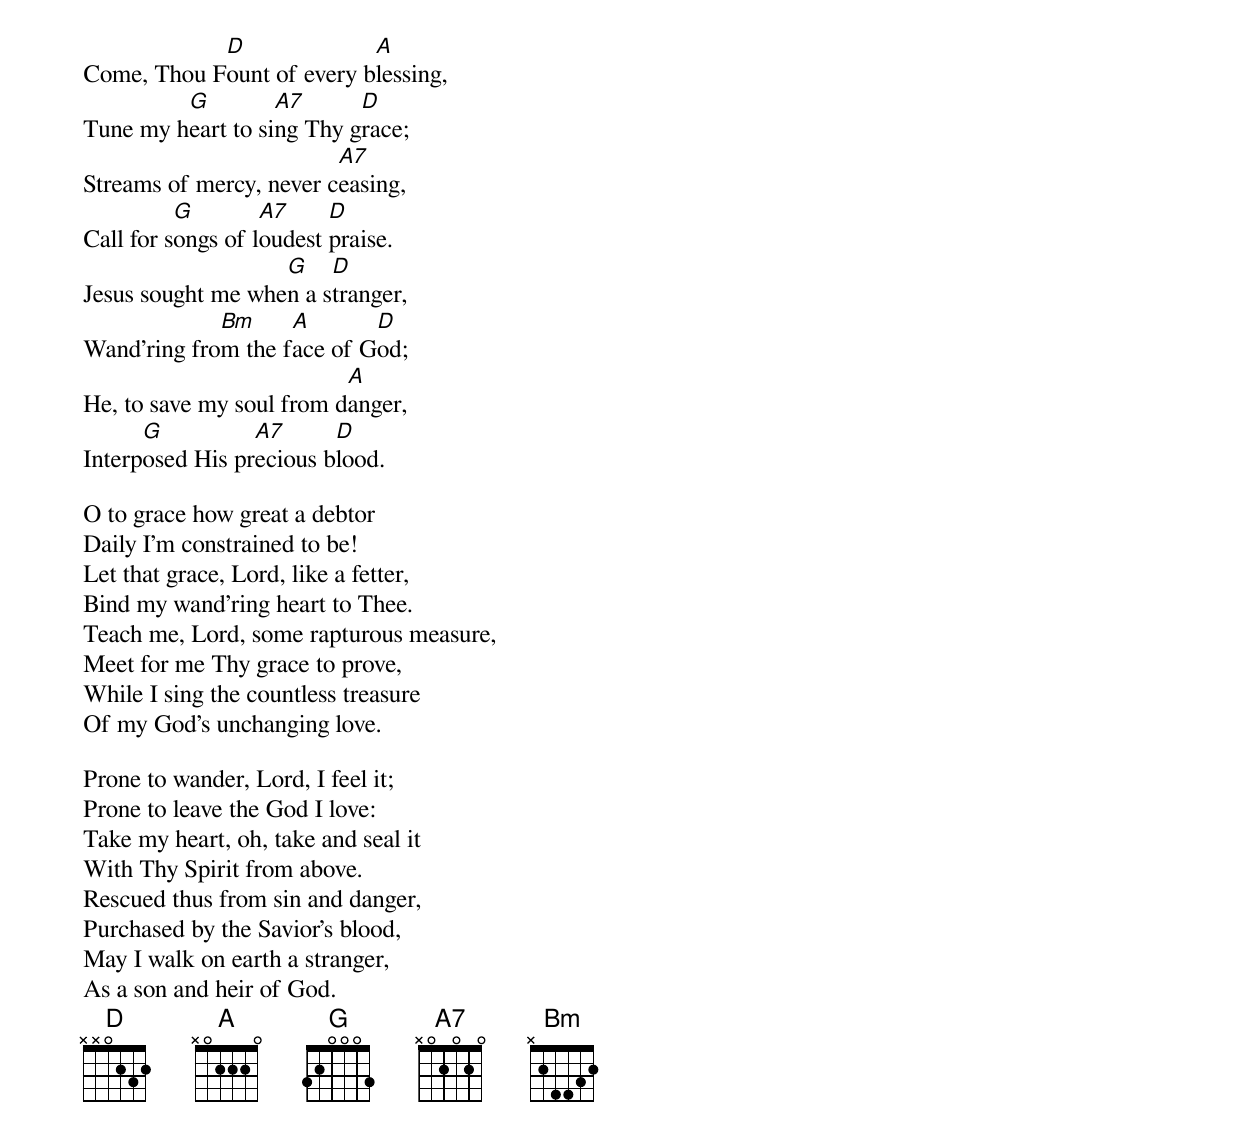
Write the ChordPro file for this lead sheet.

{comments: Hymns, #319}

Come, Thou F[D]ount of every b[A]lessing,
Tune my h[G]eart to si[A7]ng Thy g[D]race;
Streams of mercy, never c[A7]easing,
Call for s[G]ongs of l[A7]oudest [D]praise.
Jesus sought me whe[G]n a s[D]tranger,
Wand'ring fro[Bm]m the f[A]ace of G[D]od;
He, to save my soul from d[A]anger,
Interp[G]osed His pr[A7]ecious b[D]lood.

O to grace how great a debtor
Daily I'm constrained to be!
Let that grace, Lord, like a fetter,
Bind my wand'ring heart to Thee.
Teach me, Lord, some rapturous measure,
Meet for me Thy grace to prove,
While I sing the countless treasure
Of my God's unchanging love.

Prone to wander, Lord, I feel it;
Prone to leave the God I love:
Take my heart, oh, take and seal it
With Thy Spirit from above.
Rescued thus from sin and danger,
Purchased by the Savior's blood,
May I walk on earth a stranger,
As a son and heir of God.
